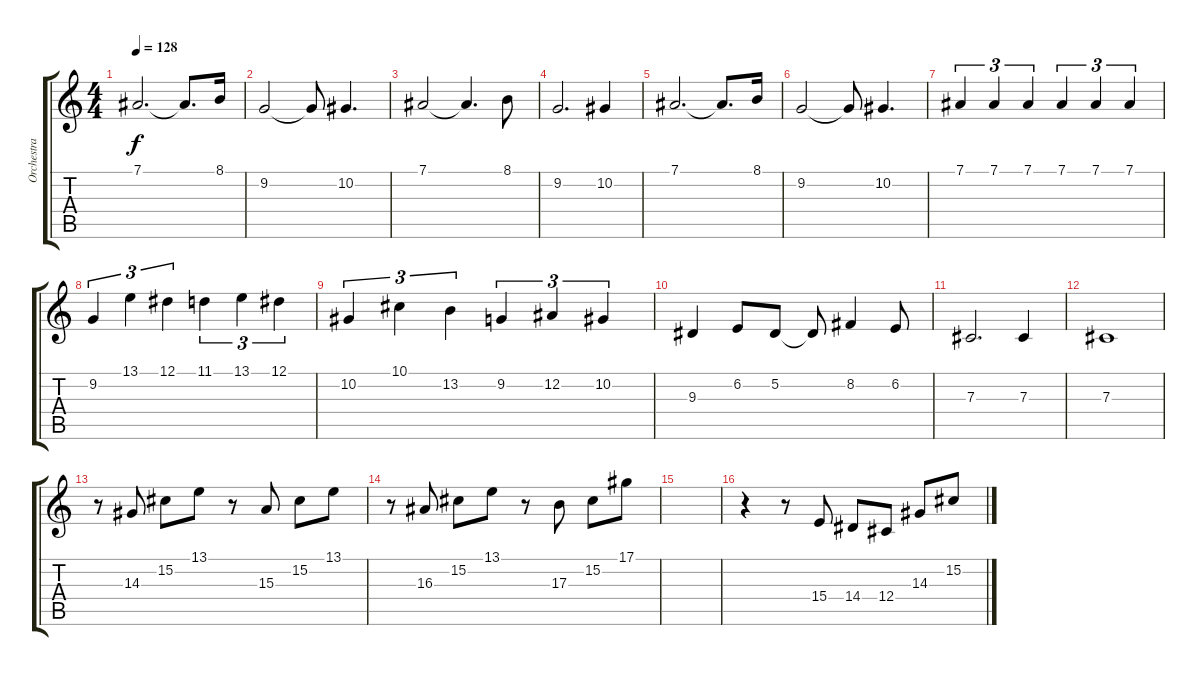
\track ("Orchestra" "Orchestra") {instrument stringensemble1}
\staff {score tabs}
\tuning (Eb4 Bb3 Gb3 Db3 Ab2 Eb2) {hide}
\ts (4 4)
\tempo 128
\clef g2
\ks c
7.1.2{d dy f} 7.1{t}.8{d} 8.1.16 |
9.2.2 9.2{t}.8 10.2.4{d} |
7.1.2 7.1{t}.4{d} 8.1.8 |
9.2.2{d} 10.2.4 |
7.1.2{d} 7.1{t}.8{d} 8.1.16 |
9.2.2 9.2{t}.8 10.2.4{d} |
7.1.4{tu (3 2)} 7.1.4{tu (3 2)} 7.1.4{tu (3 2)} 7.1.4{tu (3 2)} 7.1.4{tu (3 2)} 7.1.4{tu (3 2)} |
9.2.4{tu (3 2)} 13.1.4{tu (3 2)} 12.1.4{tu (3 2)} 11.1.4{tu (3 2)} 13.1.4{tu (3 2)} 12.1.4{tu (3 2)} |
10.2.4{tu (3 2)} 10.1.4{tu (3 2)} 13.2.4{tu (3 2)} 9.2.4{tu (3 2)} 12.2.4{tu (3 2)} 10.2.4{tu (3 2)} |
9.3.4 6.2.8 5.2.8 5.2{t}.8 8.2.4 6.2.8 |
7.3.2{d} 7.3.4 |
7.3.1 |
r.8 14.3.8 15.2.8 13.1.8 r.8 15.3.8 15.2.8 13.1.8 |
r.8 16.3.8 15.2.8 13.1.8 r.8 17.3.8 15.2.8 17.1.8 |
|
r.4 r.8 15.4.8 14.4.8 12.4.8 14.3.8 15.2.8
